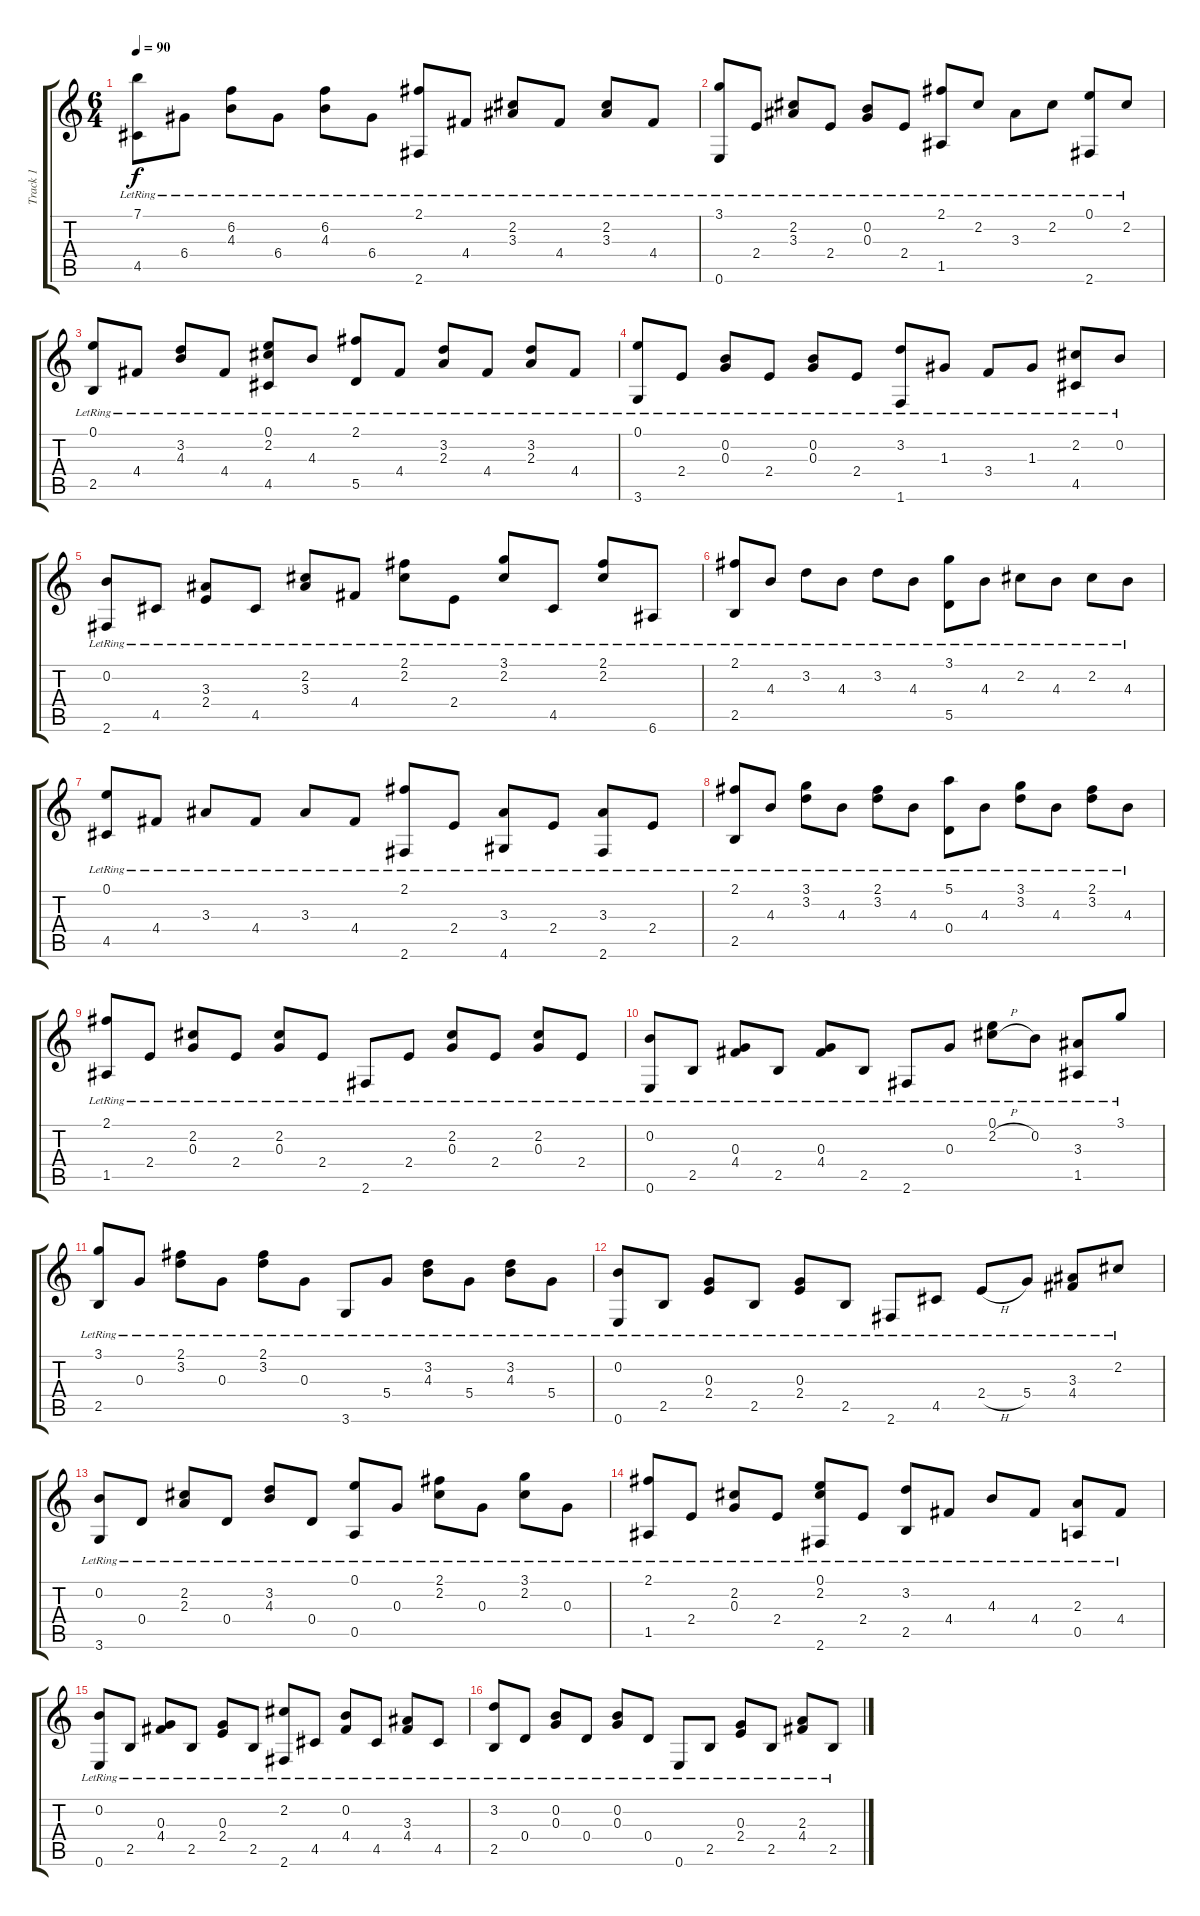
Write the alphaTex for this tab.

\track ("Track 1" "Track 1") {instrument acousticguitarnylon}
\staff {score tabs}
\tuning (E4 B3 G3 D3 A2 E2) {hide}
\ts (6 4)
\tempo 90
\clef g2
\ks c
(7.1{lr} 4.5{lr}).8{dy f} 6.4{lr}.8 (6.2{lr} 4.3{lr}).8 6.4{lr}.8 (6.2{lr} 4.3{lr}).8 6.4{lr}.8 (2.1{lr} 2.6{lr}).8 4.4{lr}.8 (2.2{lr} 3.3{lr}).8 4.4{lr}.8 (2.2{lr} 3.3{lr}).8 4.4{lr}.8 |
(3.1{lr} 0.6{lr}).8 2.4{lr}.8 (2.2{lr} 3.3{lr}).8 2.4{lr}.8 (0.2{lr} 0.3{lr}).8 2.4{lr}.8 (2.1{lr} 1.5{lr}).8 2.2{lr}.8 3.3{lr}.8 2.2{lr}.8 (0.1{lr} 2.6{lr}).8 2.2{lr}.8 |
(0.1{lr} 2.5{lr}).8 4.4{lr}.8 (3.2{lr} 4.3{lr}).8 4.4{lr}.8 (0.1{lr} 2.2{lr} 4.5{lr}).8 4.3{lr}.8 (2.1{lr} 5.5{lr}).8 4.4{lr}.8 (3.2{lr} 2.3{lr}).8 4.4{lr}.8 (3.2{lr} 2.3{lr}).8 4.4{lr}.8 |
(0.1{lr} 3.6{lr}).8 2.4{lr}.8 (0.2{lr} 0.3{lr}).8 2.4{lr}.8 (0.2{lr} 0.3{lr}).8 2.4{lr}.8 (3.2{lr} 1.6{lr}).8 1.3{lr}.8 3.4{lr}.8 1.3{lr}.8 (2.2{lr} 4.5{lr}).8 0.2{lr}.8 |
(0.2{lr} 2.6{lr}).8 4.5{lr}.8 (3.3{lr} 2.4{lr}).8 4.5{lr}.8 (2.2{lr} 3.3{lr}).8 4.4{lr}.8 (2.1{lr} 2.2{lr}).8 2.4{lr}.8 (3.1{lr} 2.2{lr}).8 4.5{lr}.8 (2.1{lr} 2.2{lr}).8 6.6{lr}.8 |
(2.1{lr} 2.5{lr}).8 4.3{lr}.8 3.2{lr}.8 4.3{lr}.8 3.2{lr}.8 4.3{lr}.8 (3.1{lr} 5.5{lr}).8 4.3{lr}.8 2.2{lr}.8 4.3{lr}.8 2.2{lr}.8 4.3{lr}.8 |
(0.1{lr} 4.5{lr}).8 4.4{lr}.8 3.3{lr}.8 4.4{lr}.8 3.3{lr}.8 4.4{lr}.8 (2.1{lr} 2.6{lr}).8 2.4{lr}.8 (3.3{lr} 4.6{lr}).8 2.4{lr}.8 (3.3{lr} 2.6{lr}).8 2.4{lr}.8 |
(2.1{lr} 2.5{lr}).8 4.3{lr}.8 (3.1{lr} 3.2{lr}).8 4.3{lr}.8 (2.1{lr} 3.2{lr}).8 4.3{lr}.8 (5.1{lr} 0.4{lr}).8 4.3{lr}.8 (3.1{lr} 3.2{lr}).8 4.3{lr}.8 (2.1{lr} 3.2{lr}).8 4.3{lr}.8 |
(2.1{lr} 1.5{lr}).8 2.4{lr}.8 (2.2{lr} 0.3{lr}).8 2.4{lr}.8 (2.2{lr} 0.3{lr}).8 2.4{lr}.8 2.6{lr}.8 2.4{lr}.8 (2.2{lr} 0.3{lr}).8 2.4{lr}.8 (2.2{lr} 0.3{lr}).8 2.4{lr}.8 |
(0.2{lr} 0.6{lr}).8 2.5{lr}.8 (0.3{lr} 4.4{lr}).8 2.5{lr}.8 (0.3{lr} 4.4{lr}).8 2.5{lr}.8 2.6{lr}.8 0.3{lr}.8 (0.1{lr} 2.2{h lr}).8 0.2{lr}.8 (3.3{lr} 1.5{lr}).8 3.1{lr}.8 |
(3.1{lr} 2.5{lr}).8 0.3{lr}.8 (2.1{lr} 3.2{lr}).8 0.3{lr}.8 (2.1{lr} 3.2{lr}).8 0.3{lr}.8 3.6{lr}.8 5.4{lr}.8 (3.2{lr} 4.3{lr}).8 5.4{lr}.8 (3.2{lr} 4.3{lr}).8 5.4{lr}.8 |
(0.2{lr} 0.6{lr}).8 2.5{lr}.8 (0.3{lr} 2.4{lr}).8 2.5{lr}.8 (0.3{lr} 2.4{lr}).8 2.5{lr}.8 2.6{lr}.8 4.5{lr}.8 2.4{h lr}.8 5.4{lr}.8 (3.3{lr} 4.4{lr}).8 2.2{lr}.8 |
(0.2{lr} 3.6{lr}).8 0.4{lr}.8 (2.2{lr} 2.3{lr}).8 0.4{lr}.8 (3.2{lr} 4.3{lr}).8 0.4{lr}.8 (0.1{lr} 0.5{lr}).8 0.3{lr}.8 (2.1{lr} 2.2{lr}).8 0.3{lr}.8 (3.1{lr} 2.2{lr}).8 0.3{lr}.8 |
(2.1{lr} 1.5{lr}).8 2.4{lr}.8 (2.2{lr} 0.3{lr}).8 2.4{lr}.8 (0.1{lr} 2.2{lr} 2.6{lr}).8 2.4{lr}.8 (3.2{lr} 2.5{lr}).8 4.4{lr}.8 4.3{lr}.8 4.4{lr}.8 (2.3{lr} 0.5{lr}).8 4.4{lr}.8 |
(0.2{lr} 0.6{lr}).8 2.5{lr}.8 (0.3{lr} 4.4{lr}).8 2.5{lr}.8 (0.3{lr} 2.4{lr}).8 2.5{lr}.8 (2.2{lr} 2.6{lr}).8 4.5{lr}.8 (0.2{lr} 4.4{lr}).8 4.5{lr}.8 (3.3{lr} 4.4{lr}).8 4.5{lr}.8 |
(3.2{lr} 2.5{lr}).8 0.4{lr}.8 (0.2{lr} 0.3{lr}).8 0.4{lr}.8 (0.2{lr} 0.3{lr}).8 0.4{lr}.8 0.6{lr}.8 2.5{lr}.8 (0.3{lr} 2.4{lr}).8 2.5{lr}.8 (2.3{lr} 4.4{lr}).8 2.5{lr}.8
